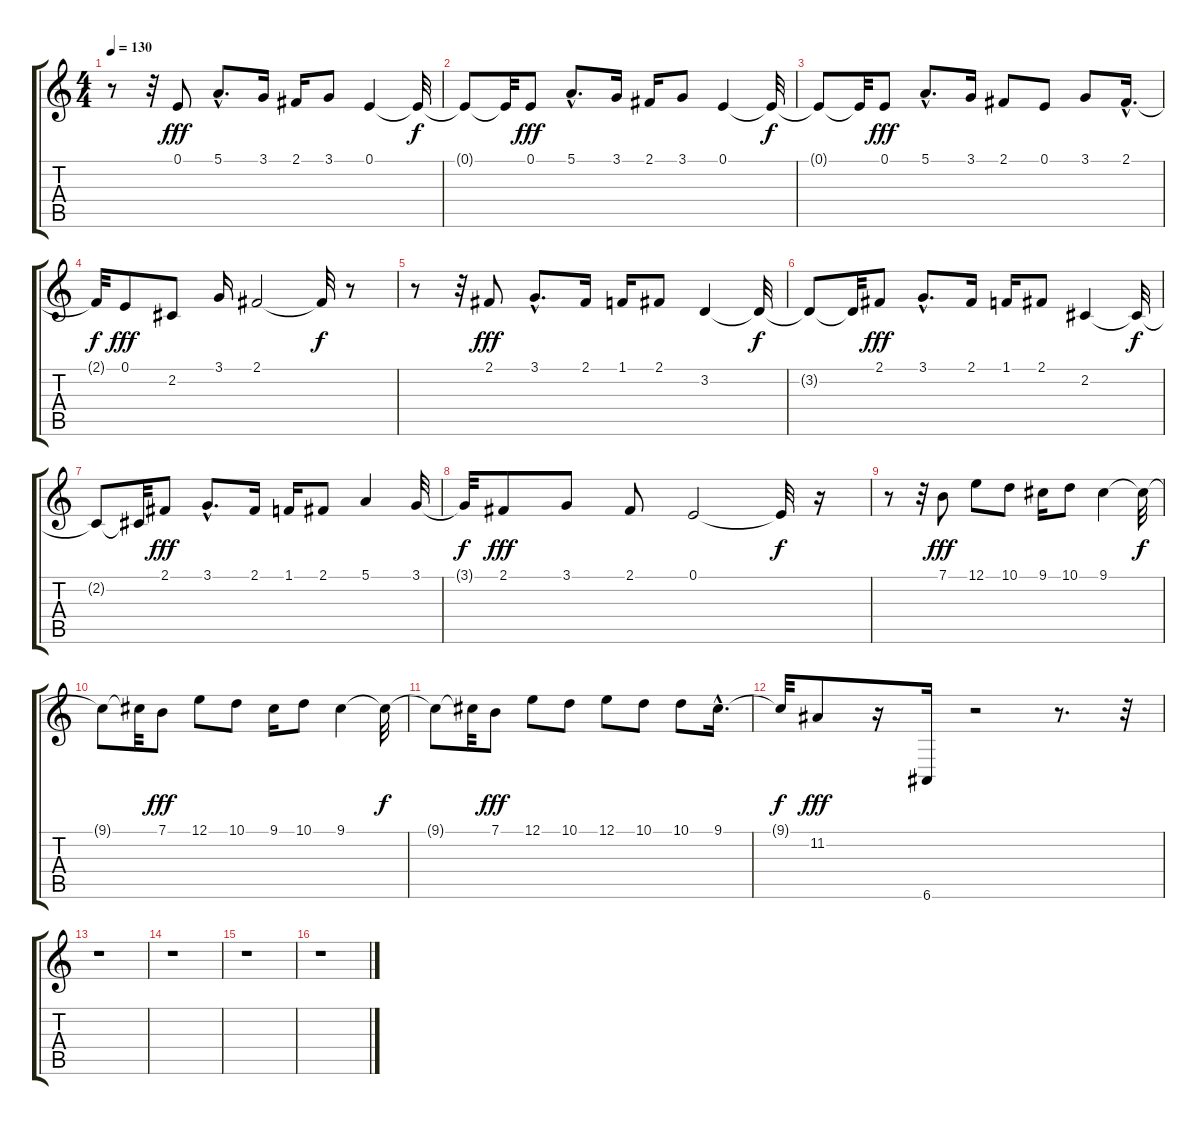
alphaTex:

\track "" {instrument acousticgrandpiano}
\staff {score tabs}
\tuning (E4 B3 G3 D3 A2 E2) {hide}
\ts (4 4)
\tempo 130
\clef g2
\ks c
r.8{dy f} r.32 0.1.8{dy fff volume 16} 5.1{hac}.8{d volume 16} 3.1.16{volume 16} 2.1.16 3.1.8 0.1.4{volume 16} 0.1{t}.32{dy f} |
0.1{t}.8 0.1{t}.32 0.1.8{dy fff volume 16} 5.1{hac}.8{d volume 16} 3.1.16{volume 16} 2.1.16 3.1.8 0.1.4{volume 16} 0.1{t}.32{dy f} |
0.1{t}.8 0.1{t}.32 0.1.8{dy fff volume 16} 5.1{hac}.8{d volume 16} 3.1.16 2.1.8 0.1.8{volume 16} 3.1.8{volume 16} 2.1{hac}.16{d} |
2.1{t}.32{dy f} 0.1.8{dy fff volume 16} 2.2.8{volume 16} 3.1.16{volume 16} 2.1.2 2.1{t}.32{dy f} r.8 |
r.8 r.32 2.1.8{dy fff volume 16} 3.1{hac}.8{d volume 16} 2.1.16{volume 16} 1.1.16 2.1.8 3.2.4{volume 16} 3.2{t}.32{dy f} |
3.2{t}.8 3.2{t}.32 2.1.8{dy fff volume 16} 3.1{hac}.8{d volume 16} 2.1.16{volume 16} 1.1.16 2.1.8 2.2.4{volume 16} 2.2{t}.32{dy f} |
2.2{t}.8 2.2{t}.32 2.1.8{dy fff volume 16} 3.1{hac}.8{d volume 16} 2.1.16{volume 16} 1.1.16 2.1.8 5.1.4{volume 16} 3.1.32{volume 16} |
3.1{t}.32{dy f} 2.1.8{dy fff} 3.1.8{volume 16} 2.1.8{volume 16} 0.1.2 0.1{t}.32{dy f} r.16 |
r.8 r.32 7.1.8{dy fff volume 16} 12.1.8{volume 16} 10.1.8 9.1.16 10.1.8 9.1.4{volume 16} 9.1{t}.32{dy f} |
9.1{t}.8 9.1{t}.32 7.1.8{dy fff volume 16} 12.1.8{volume 16} 10.1.8 9.1.16 10.1.8 9.1.4{volume 16} 9.1{t}.32{dy f} |
9.1{t}.8 9.1{t}.32 7.1.8{dy fff volume 16} 12.1.8{volume 16} 10.1.8 12.1.8{volume 16} 10.1.8 10.1.8{volume 16} 9.1{hac}.16{d} |
9.1{t}.32{dy f} 11.2.8{dy fff volume 16} r.16 6.6.16{volume 0 balance 3 instrument trumpet} r.2 r.8{d} r.32 |
r.1 |
r.1 |
r.1 |
r.1
